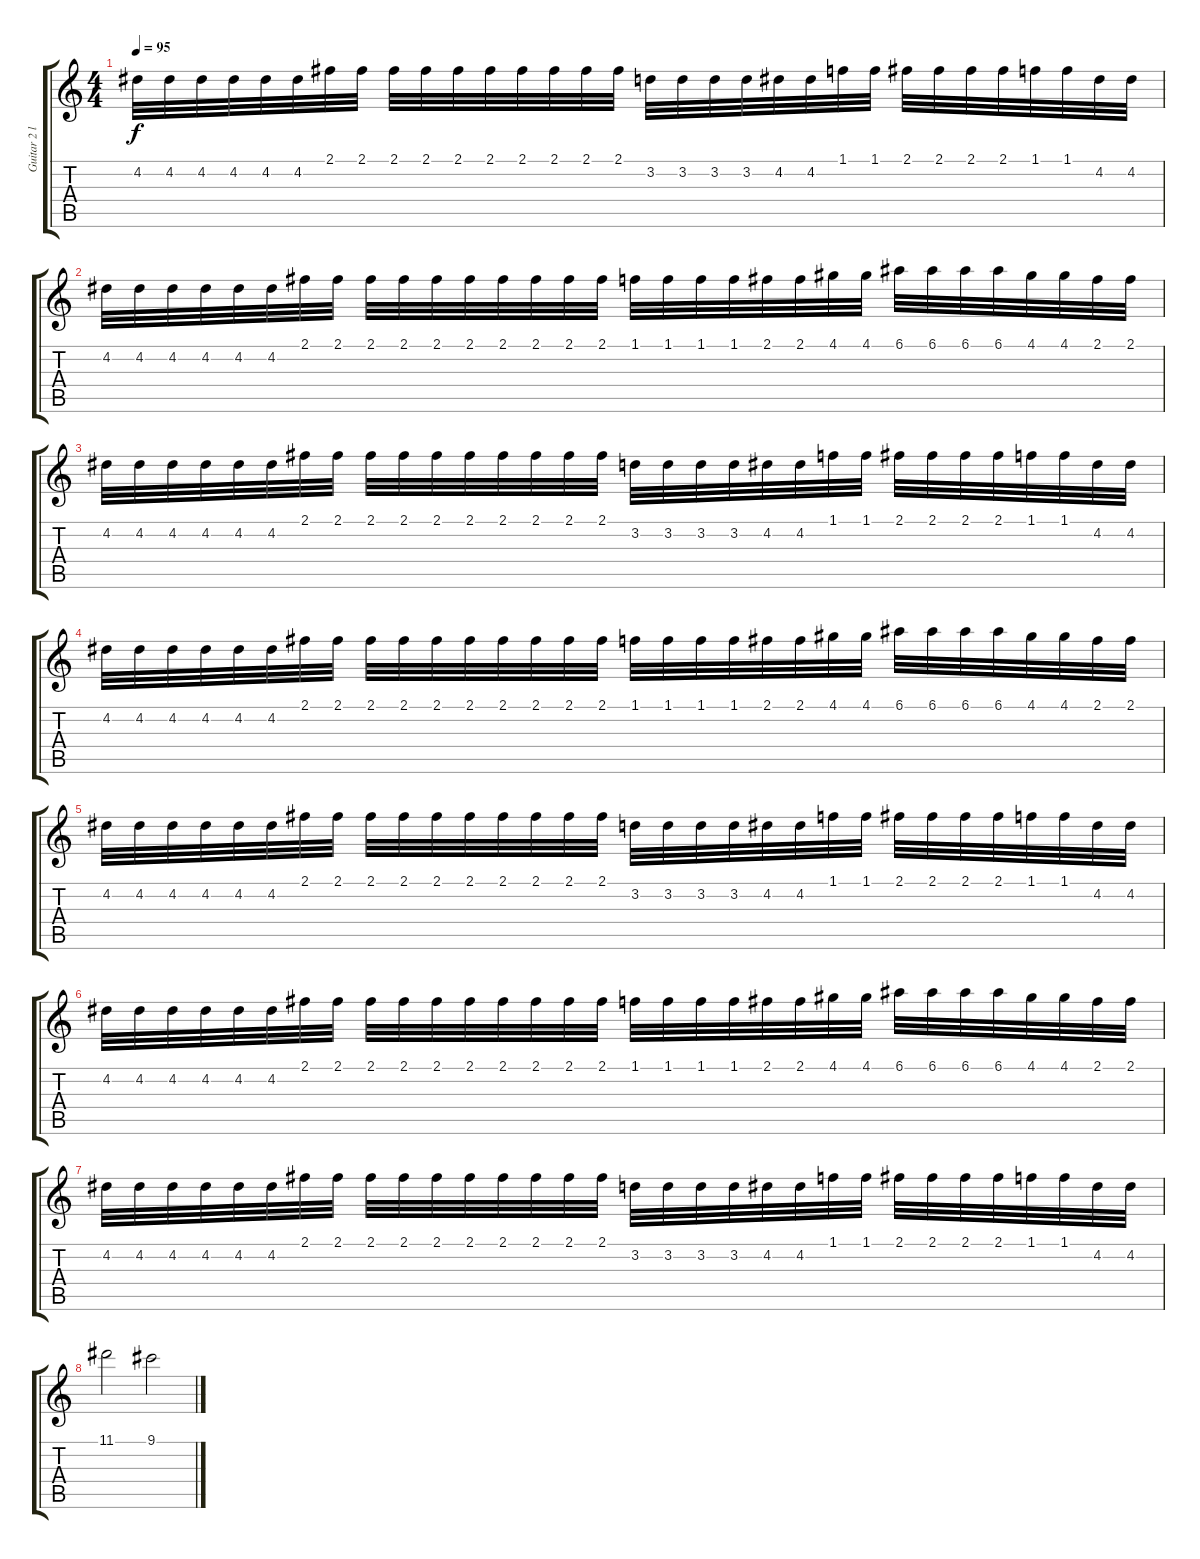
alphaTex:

\track ("Guitar 2 lead" "Guitar 2 l") {instrument distortionguitar}
\staff {score tabs}
\tuning (E4 B3 G3 D3 A2 E2) {hide}
\ts (4 4)
\tempo 95
\clef g2
\ks c
4.2.32{dy f} 4.2.32 4.2.32 4.2.32 4.2.32 4.2.32 2.1.32 2.1.32 2.1.32 2.1.32 2.1.32 2.1.32 2.1.32 2.1.32 2.1.32 2.1.32 3.2.32 3.2.32 3.2.32 3.2.32 4.2.32 4.2.32 1.1.32 1.1.32 2.1.32 2.1.32 2.1.32 2.1.32 1.1.32 1.1.32 4.2.32 4.2.32 |
4.2.32 4.2.32 4.2.32 4.2.32 4.2.32 4.2.32 2.1.32 2.1.32 2.1.32 2.1.32 2.1.32 2.1.32 2.1.32 2.1.32 2.1.32 2.1.32 1.1.32 1.1.32 1.1.32 1.1.32 2.1.32 2.1.32 4.1.32 4.1.32 6.1.32 6.1.32 6.1.32 6.1.32 4.1.32 4.1.32 2.1.32 2.1.32 |
4.2.32 4.2.32 4.2.32 4.2.32 4.2.32 4.2.32 2.1.32 2.1.32 2.1.32 2.1.32 2.1.32 2.1.32 2.1.32 2.1.32 2.1.32 2.1.32 3.2.32 3.2.32 3.2.32 3.2.32 4.2.32 4.2.32 1.1.32 1.1.32 2.1.32 2.1.32 2.1.32 2.1.32 1.1.32 1.1.32 4.2.32 4.2.32 |
4.2.32 4.2.32 4.2.32 4.2.32 4.2.32 4.2.32 2.1.32 2.1.32 2.1.32 2.1.32 2.1.32 2.1.32 2.1.32 2.1.32 2.1.32 2.1.32 1.1.32 1.1.32 1.1.32 1.1.32 2.1.32 2.1.32 4.1.32 4.1.32 6.1.32 6.1.32 6.1.32 6.1.32 4.1.32 4.1.32 2.1.32 2.1.32 |
4.2.32 4.2.32 4.2.32 4.2.32 4.2.32 4.2.32 2.1.32 2.1.32 2.1.32 2.1.32 2.1.32 2.1.32 2.1.32 2.1.32 2.1.32 2.1.32 3.2.32 3.2.32 3.2.32 3.2.32 4.2.32 4.2.32 1.1.32 1.1.32 2.1.32 2.1.32 2.1.32 2.1.32 1.1.32 1.1.32 4.2.32 4.2.32 |
4.2.32 4.2.32 4.2.32 4.2.32 4.2.32 4.2.32 2.1.32 2.1.32 2.1.32 2.1.32 2.1.32 2.1.32 2.1.32 2.1.32 2.1.32 2.1.32 1.1.32 1.1.32 1.1.32 1.1.32 2.1.32 2.1.32 4.1.32 4.1.32 6.1.32 6.1.32 6.1.32 6.1.32 4.1.32 4.1.32 2.1.32 2.1.32 |
4.2.32 4.2.32 4.2.32 4.2.32 4.2.32 4.2.32 2.1.32 2.1.32 2.1.32 2.1.32 2.1.32 2.1.32 2.1.32 2.1.32 2.1.32 2.1.32 3.2.32 3.2.32 3.2.32 3.2.32 4.2.32 4.2.32 1.1.32 1.1.32 2.1.32 2.1.32 2.1.32 2.1.32 1.1.32 1.1.32 4.2.32 4.2.32 |
11.1.2 9.1.2
